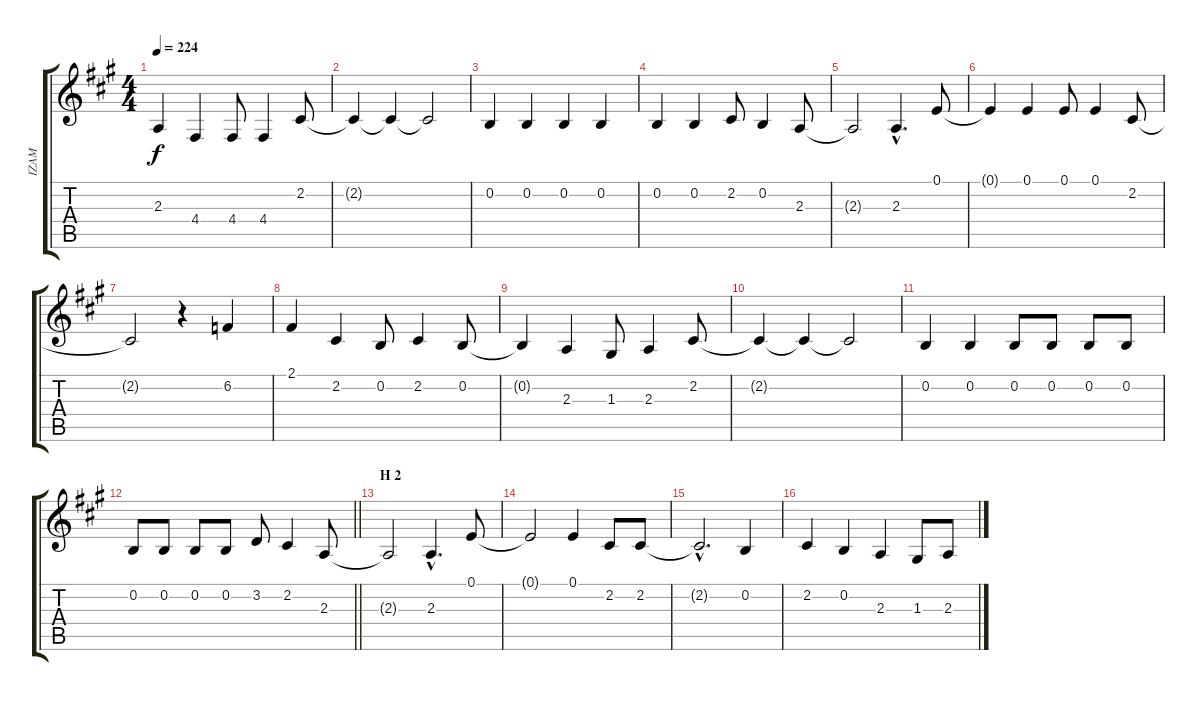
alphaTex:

\track ("IZAM" "IZAM") {instrument oboe}
\staff {score tabs}
\tuning (E4 B3 G3 D3 A2 E2) {hide}
\ts (4 4)
\tempo 224
\clef g2
\ks a
2.3{t}.4{dy f} 4.4.4 4.4.8 4.4.4 2.2.8 |
2.2{t}.4 2.2{t}.4 2.2{t}.2 |
0.2.4 0.2.4 0.2.4 0.2.4 |
0.2.4 0.2.4 2.2.8 0.2.4 2.3.8 |
2.3{t}.2 2.3{hac}.4{d} 0.1.8 |
0.1{t}.4 0.1.4 0.1.8 0.1.4 2.2.8 |
2.2{t}.2 r.4 6.2.4 |
2.1.4 2.2.4 0.2.8 2.2.4 0.2.8 |
0.2{t}.4 2.3.4 1.3.8 2.3.4 2.2.8 |
2.2{t}.4 2.2{t}.4 2.2{t}.2 |
0.2.4 0.2.4 0.2.8 0.2.8 0.2.8 0.2.8 |
\barLineRight lightlight
0.2.8 0.2.8 0.2.8 0.2.8 3.2.8 2.2.4 2.3.8 |
\section ("" "H 2")
2.3{t}.2 2.3{hac}.4{d} 0.1.8 |
0.1{t}.2 0.1.4 2.2.8 2.2.8 |
2.2{hac t}.2{d} 0.2.4 |
2.2.4 0.2.4 2.3.4 1.3.8 2.3.8
